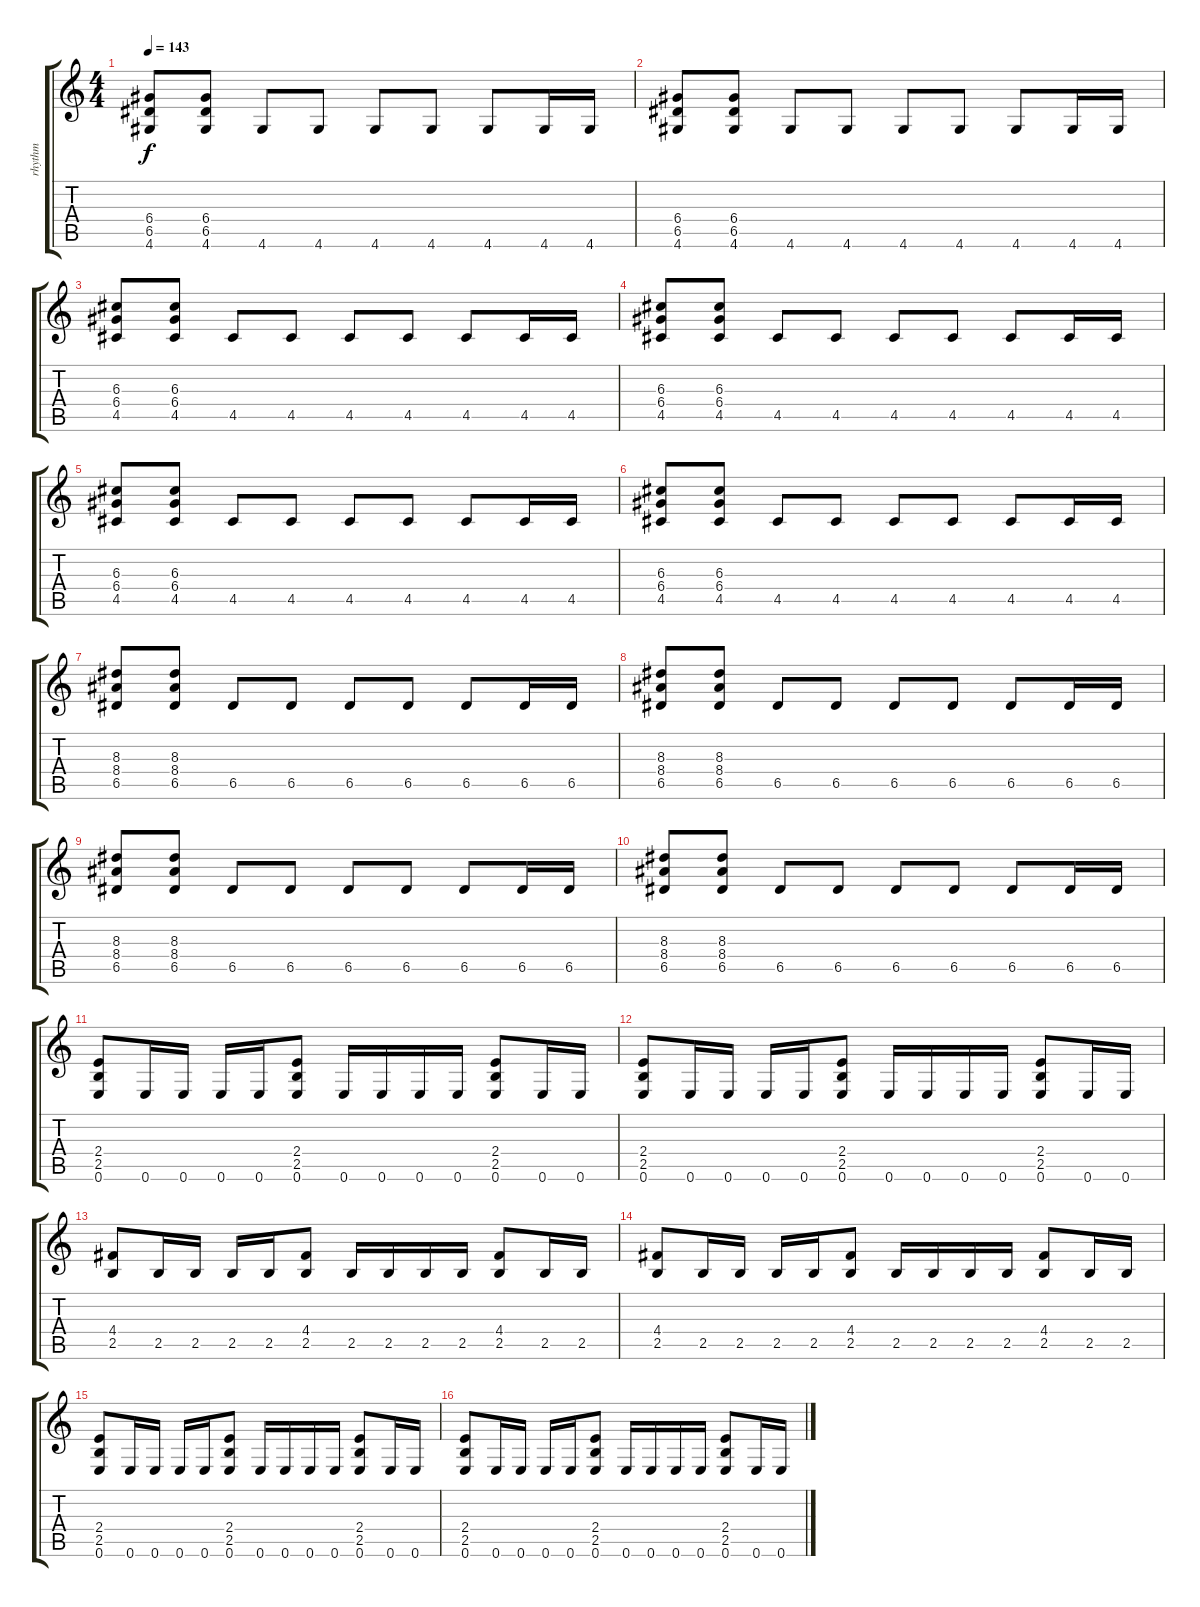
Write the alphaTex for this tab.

\track ("rhythm" "rhythm") {instrument distortionguitar}
\staff {score tabs}
\tuning (E4 B3 G3 D3 A2 E2) {hide}
\ts (4 4)
\tempo 143
\clef g2
\ks c
(6.4 6.5 4.6).8{dy f} (6.4 6.5 4.6).8 4.6.8 4.6.8 4.6.8 4.6.8 4.6.8 4.6.16 4.6.16 |
(6.4 6.5 4.6).8 (6.4 6.5 4.6).8 4.6.8 4.6.8 4.6.8 4.6.8 4.6.8 4.6.16 4.6.16 |
(6.3 6.4 4.5).8 (6.3 6.4 4.5).8 4.5.8 4.5.8 4.5.8 4.5.8 4.5.8 4.5.16 4.5.16 |
(6.3 6.4 4.5).8 (6.3 6.4 4.5).8 4.5.8 4.5.8 4.5.8 4.5.8 4.5.8 4.5.16 4.5.16 |
(6.3 6.4 4.5).8 (6.3 6.4 4.5).8 4.5.8 4.5.8 4.5.8 4.5.8 4.5.8 4.5.16 4.5.16 |
(6.3 6.4 4.5).8 (6.3 6.4 4.5).8 4.5.8 4.5.8 4.5.8 4.5.8 4.5.8 4.5.16 4.5.16 |
(8.3 8.4 6.5).8 (8.3 8.4 6.5).8 6.5.8 6.5.8 6.5.8 6.5.8 6.5.8 6.5.16 6.5.16 |
(8.3 8.4 6.5).8 (8.3 8.4 6.5).8 6.5.8 6.5.8 6.5.8 6.5.8 6.5.8 6.5.16 6.5.16 |
(8.3 8.4 6.5).8 (8.3 8.4 6.5).8 6.5.8 6.5.8 6.5.8 6.5.8 6.5.8 6.5.16 6.5.16 |
(8.3 8.4 6.5).8 (8.3 8.4 6.5).8 6.5.8 6.5.8 6.5.8 6.5.8 6.5.8 6.5.16 6.5.16 |
(2.4 2.5 0.6).8 0.6.16 0.6.16 0.6.16 0.6.16 (2.4 2.5 0.6).8 0.6.16 0.6.16 0.6.16 0.6.16 (2.4 2.5 0.6).8 0.6.16 0.6.16 |
(2.4 2.5 0.6).8 0.6.16 0.6.16 0.6.16 0.6.16 (2.4 2.5 0.6).8 0.6.16 0.6.16 0.6.16 0.6.16 (2.4 2.5 0.6).8 0.6.16 0.6.16 |
(4.4 2.5).8 2.5.16 2.5.16 2.5.16 2.5.16 (4.4 2.5).8 2.5.16 2.5.16 2.5.16 2.5.16 (4.4 2.5).8 2.5.16 2.5.16 |
(4.4 2.5).8 2.5.16 2.5.16 2.5.16 2.5.16 (4.4 2.5).8 2.5.16 2.5.16 2.5.16 2.5.16 (4.4 2.5).8 2.5.16 2.5.16 |
(2.4 2.5 0.6).8 0.6.16 0.6.16 0.6.16 0.6.16 (2.4 2.5 0.6).8 0.6.16 0.6.16 0.6.16 0.6.16 (2.4 2.5 0.6).8 0.6.16 0.6.16 |
(2.4 2.5 0.6).8 0.6.16 0.6.16 0.6.16 0.6.16 (2.4 2.5 0.6).8 0.6.16 0.6.16 0.6.16 0.6.16 (2.4 2.5 0.6).8 0.6.16 0.6.16
